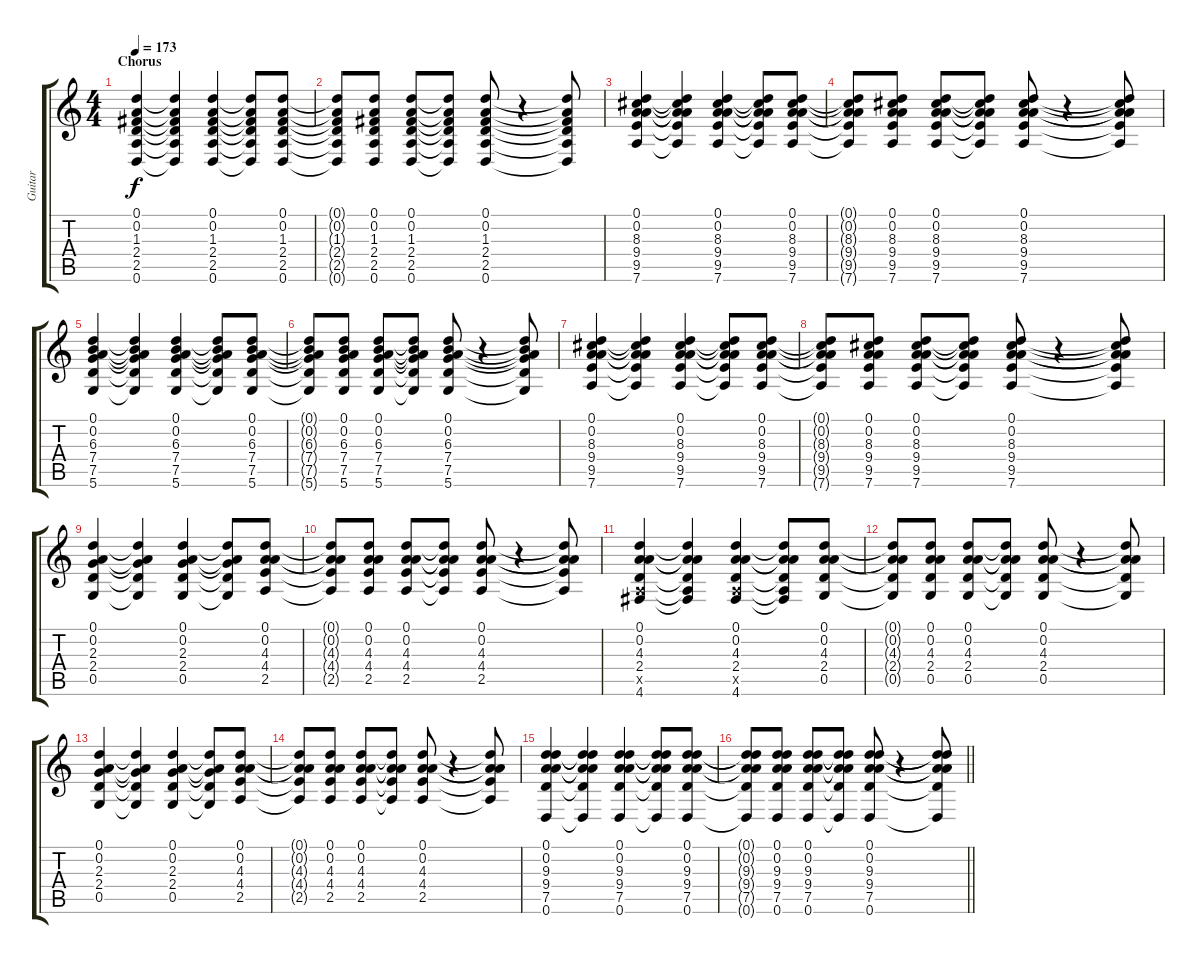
\track ("Guitar" "Guitar") {instrument acousticguitarsteel}
\staff {score tabs}
\tuning (D4 A3 F3 C3 G2 D2) {hide}
\ts (4 4)
\section ("" "Chorus")
\tempo 173
\clef g2
\ks c
(0.1 0.2 1.3 2.4 2.5 0.6).4{dy f} (0.1{t} 0.2{t} 1.3{t} 2.4{t} 2.5{t} 0.6{t}).4 (0.1 0.2 1.3 2.4 2.5 0.6).4 (0.1{t} 0.2{t} 1.3{t} 2.4{t} 2.5{t} 0.6{t}).8 (0.1 0.2 1.3 2.4 2.5 0.6).8 |
(0.1{t} 0.2{t} 1.3{t} 2.4{t} 2.5{t} 0.6{t}).8 (0.1 0.2 1.3 2.4 2.5 0.6).8 (0.1 0.2 1.3 2.4 2.5 0.6).8 (0.1{t} 0.2{t} 1.3{t} 2.4{t} 2.5{t} 0.6{t}).8 (0.1 0.2 1.3 2.4 2.5 0.6).8 r.4 (0.1{t} 0.2{t} 1.3{t} 2.4{t} 2.5{t} 0.6{t}).8 |
(0.1 0.2 8.3 9.4 9.5 7.6).4 (0.1{t} 0.2{t} 8.3{t} 9.4{t} 9.5{t} 7.6{t}).4 (0.1 0.2 8.3 9.4 9.5 7.6).4 (0.1{t} 0.2{t} 8.3{t} 9.4{t} 9.5{t} 7.6{t}).8 (0.1 0.2 8.3 9.4 9.5 7.6).8 |
(0.1{t} 0.2{t} 8.3{t} 9.4{t} 9.5{t} 7.6{t}).8 (0.1 0.2 8.3 9.4 9.5 7.6).8 (0.1 0.2 8.3 9.4 9.5 7.6).8 (0.1{t} 0.2{t} 8.3{t} 9.4{t} 9.5{t} 7.6{t}).8 (0.1 0.2 8.3 9.4 9.5 7.6).8 r.4 (0.1{t} 0.2{t} 8.3{t} 9.4{t} 9.5{t} 7.6{t}).8 |
(0.1 0.2 6.3 7.4 7.5 5.6).4 (0.1{t} 0.2{t} 6.3{t} 7.4{t} 7.5{t} 5.6{t}).4 (0.1 0.2 6.3 7.4 7.5 5.6).4 (0.1{t} 0.2{t} 6.3{t} 7.4{t} 7.5{t} 5.6{t}).8 (0.1 0.2 6.3 7.4 7.5 5.6).8 |
(0.1{t} 0.2{t} 6.3{t} 7.4{t} 7.5{t} 5.6{t}).8 (0.1 0.2 6.3 7.4 7.5 5.6).8 (0.1 0.2 6.3 7.4 7.5 5.6).8 (0.1{t} 0.2{t} 6.3{t} 7.4{t} 7.5{t} 5.6{t}).8 (0.1 0.2 6.3 7.4 7.5 5.6).8 r.4 (0.1{t} 0.2{t} 6.3{t} 7.4{t} 7.5{t} 5.6{t}).8 |
(0.1 0.2 8.3 9.4 9.5 7.6).4 (0.1{t} 0.2{t} 8.3{t} 9.4{t} 9.5{t} 7.6{t}).4 (0.1 0.2 8.3 9.4 9.5 7.6).4 (0.1{t} 0.2{t} 8.3{t} 9.4{t} 9.5{t} 7.6{t}).8 (0.1 0.2 8.3 9.4 9.5 7.6).8 |
(0.1{t} 0.2{t} 8.3{t} 9.4{t} 9.5{t} 7.6{t}).8 (0.1 0.2 8.3 9.4 9.5 7.6).8 (0.1 0.2 8.3 9.4 9.5 7.6).8 (0.1{t} 0.2{t} 8.3{t} 9.4{t} 9.5{t} 7.6{t}).8 (0.1 0.2 8.3 9.4 9.5 7.6).8 r.4 (0.1{t} 0.2{t} 8.3{t} 9.4{t} 9.5{t} 7.6{t}).8 |
(0.1 0.2 2.3 2.4 0.5).4 (0.1{t} 0.2{t} 2.3{t} 2.4{t} 0.5{t}).4 (0.1 0.2 2.3 2.4 0.5).4 (0.1{t} 0.2{t} 2.3{t} 2.4{t} 0.5{t}).8 (0.1 0.2 4.3 4.4 2.5).8 |
(0.1{t} 0.2{t} 4.3{t} 4.4{t} 2.5{t}).8 (0.1 0.2 4.3 4.4 2.5).8 (0.1 0.2 4.3 4.4 2.5).8 (0.1{t} 0.2{t} 4.3{t} 4.4{t} 2.5{t}).8 (0.1 0.2 4.3 4.4 2.5).8 r.4 (0.1{t} 0.2{t} 4.3{t} 4.4{t} 2.5{t}).8 |
(0.1 0.2 4.3 2.4 2.5{x} 4.6).4 (0.1{t} 0.2{t} 4.3{t} 2.4{t} 2.5{t} 4.6{t}).4 (0.1 0.2 4.3 2.4 2.5{x} 4.6).4 (0.1{t} 0.2{t} 4.3{t} 2.4{t} 2.5{t} 4.6{t}).8 (0.1 0.2 4.3 2.4 0.5).8 |
(0.1{t} 0.2{t} 4.3{t} 2.4{t} 0.5{t}).8 (0.1 0.2 4.3 2.4 0.5).8 (0.1 0.2 4.3 2.4 0.5).8 (0.1{t} 0.2{t} 4.3{t} 2.4{t} 0.5{t}).8 (0.1 0.2 4.3 2.4 0.5).8 r.4 (0.1{t} 0.2{t} 4.3{t} 2.4{t} 0.5{t}).8 |
(0.1 0.2 2.3 2.4 0.5).4 (0.1{t} 0.2{t} 2.3{t} 2.4{t} 0.5{t}).4 (0.1 0.2 2.3 2.4 0.5).4 (0.1{t} 0.2{t} 2.3{t} 2.4{t} 0.5{t}).8 (0.1 0.2 4.3 4.4 2.5).8 |
(0.1{t} 0.2{t} 4.3{t} 4.4{t} 2.5{t}).8 (0.1 0.2 4.3 4.4 2.5).8 (0.1 0.2 4.3 4.4 2.5).8 (0.1{t} 0.2{t} 4.3{t} 4.4{t} 2.5{t}).8 (0.1 0.2 4.3 4.4 2.5).8 r.4 (0.1{t} 0.2{t} 4.3{t} 4.4{t} 2.5{t}).8 |
(0.1 0.2 9.3 9.4 7.5 0.6).4 (0.1{t} 0.2{t} 9.3{t} 9.4{t} 7.5{t} 0.6{t}).4 (0.1 0.2 9.3 9.4 7.5 0.6).4 (0.1{t} 0.2{t} 9.3{t} 9.4{t} 7.5{t} 0.6{t}).8 (0.1 0.2 9.3 9.4 7.5 0.6).8 |
\barLineRight lightlight
(0.1{t} 0.2{t} 9.3{t} 9.4{t} 7.5{t} 0.6{t}).8 (0.1 0.2 9.3 9.4 7.5 0.6).8 (0.1 0.2 9.3 9.4 7.5 0.6).8 (0.1{t} 0.2{t} 9.3{t} 9.4{t} 7.5{t} 0.6{t}).8 (0.1 0.2 9.3 9.4 7.5 0.6).8 r.4 (0.1{t} 0.2{t} 9.3{t} 9.4{t} 7.5{t} 0.6{t}).8
